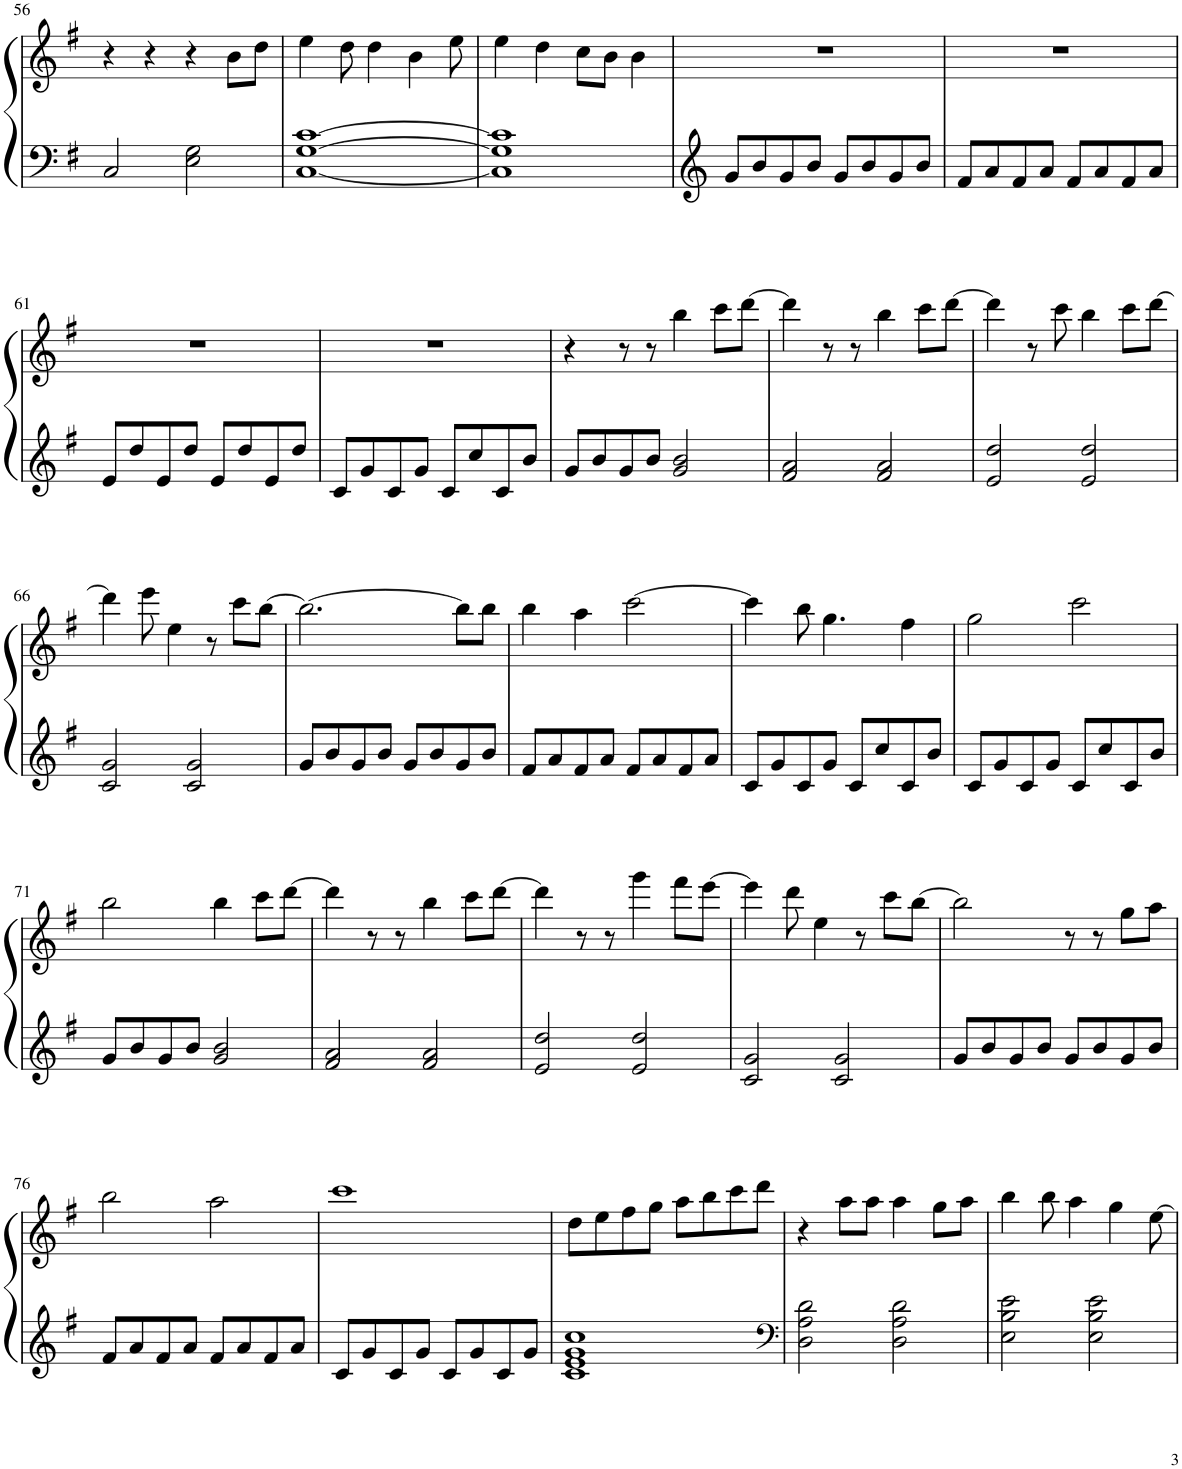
**kern	**kern
*part1	*part1
*staff2	*staff1
*I"Piano	*
*I'Pno.	*
!!LO:PB:g=z
*clefG2	*clefG2
*k[f#]	*k[f#]
*M4/4	*M4/4
=56	=56
2C/	4r
.	4r
2E\ 2G\	4r
.	8b\L
.	8dd\J
=57	=57
[1C [1G [1c	4ee\
.	8dd\
.	4dd\
.	4b\
.	8ee\
=58	=58
1C] 1G] 1c]	4ee\
.	4dd\
.	8cc\L
.	8b\J
.	4b\
=59	=59
8g/L	1r
8b/	.
8g/	.
8b/J	.
8g/L	.
8b/	.
8g/	.
8b/J	.
=60	=60
8f#/L	1r
8a/	.
8f#/	.
8a/J	.
8f#/L	.
8a/	.
8f#/	.
8a/J	.
!!LO:LB:g=z
=61	=61
8e/L	1r
8dd/	.
8e/	.
8dd/J	.
8e/L	.
8dd/	.
8e/	.
8dd/J	.
=62	=62
8c/L	1r
8g/	.
8c/	.
8g/J	.
8c/L	.
8cc/	.
8c/	.
8b/J	.
=63	=63
8g/L	4r
8b/	.
8g/	8r
8b/J	8r
2g/ 2b/	4bb\
.	8ccc\L
.	[8ddd\J
=64	=64
2f#/ 2a/	4ddd\]
.	8r
.	8r
2f#/ 2a/	4bb\
.	8ccc\L
.	[8ddd\J
=65	=65
2e/ 2dd/	4ddd\]
.	8r
.	8ccc\
2e/ 2dd/	4bb\
.	8ccc\L
.	[8ddd\J
!!LO:LB:g=z
=66	=66
2c/ 2g/	4ddd\]
.	8eee\
.	4ee\
2c/ 2g/	.
.	8r
.	8ccc\L
.	[8bb\J
=67	=67
8g/L	2.bb\_
8b/	.
8g/	.
8b/J	.
8g/L	.
8b/	.
8g/	8bb\L]
8b/J	8bb\J
=68	=68
8f#/L	4bb\
8a/	.
8f#/	4aa\
8a/J	.
8f#/L	[2ccc\
8a/	.
8f#/	.
8a/J	.
=69	=69
8c/L	4ccc\]
8g/	.
8c/	8bb\
8g/J	4.gg\
8c/L	.
8cc/	.
8c/	4ff#\
8b/J	.
=70	=70
8c/L	2gg\
8g/	.
8c/	.
8g/J	.
8c/L	2ccc\
8cc/	.
8c/	.
8b/J	.
!!LO:LB:g=z
=71	=71
8g/L	2bb\
8b/	.
8g/	.
8b/J	.
2g/ 2b/	4bb\
.	8ccc\L
.	[8ddd\J
=72	=72
2f#/ 2a/	4ddd\]
.	8r
.	8r
2f#/ 2a/	4bb\
.	8ccc\L
.	[8ddd\J
=73	=73
2e/ 2dd/	4ddd\]
.	8r
.	8r
2e/ 2dd/	4ggg\
.	8fff#\L
.	[8eee\J
=74	=74
2c/ 2g/	4eee\]
.	8ddd\
.	4ee\
2c/ 2g/	.
.	8r
.	8ccc\L
.	[8bb\J
=75	=75
8g/L	2bb\]
8b/	.
8g/	.
8b/J	.
8g/L	8r
8b/	8r
8g/	8gg\L
8b/J	8aa\J
!!LO:LB:g=z
=76	=76
8f#/L	2bb\
8a/	.
8f#/	.
8a/J	.
8f#/L	2aa\
8a/	.
8f#/	.
8a/J	.
=77	=77
8c/L	1ccc
8g/	.
8c/	.
8g/J	.
8c/L	.
8g/	.
8c/	.
8g/J	.
=78	=78
1c 1e 1g 1cc	8dd\L
.	8ee\
.	8ff#\
.	8gg\J
.	8aa\L
.	8bb\
.	8ccc\
.	8ddd\J
=79	=79
*clefF4	*
2D\ 2A\ 2d\	4r
.	8aa\L
.	8aa\J
2D\ 2A\ 2d\	4aa\
.	8gg\L
.	8aa\J
=80	=80
2E\ 2B\ 2e\	4bb\
.	8bb\
.	4aa\
2E\ 2B\ 2e\	.
.	4gg\
.	[8ee\
=	=
*-	*-
